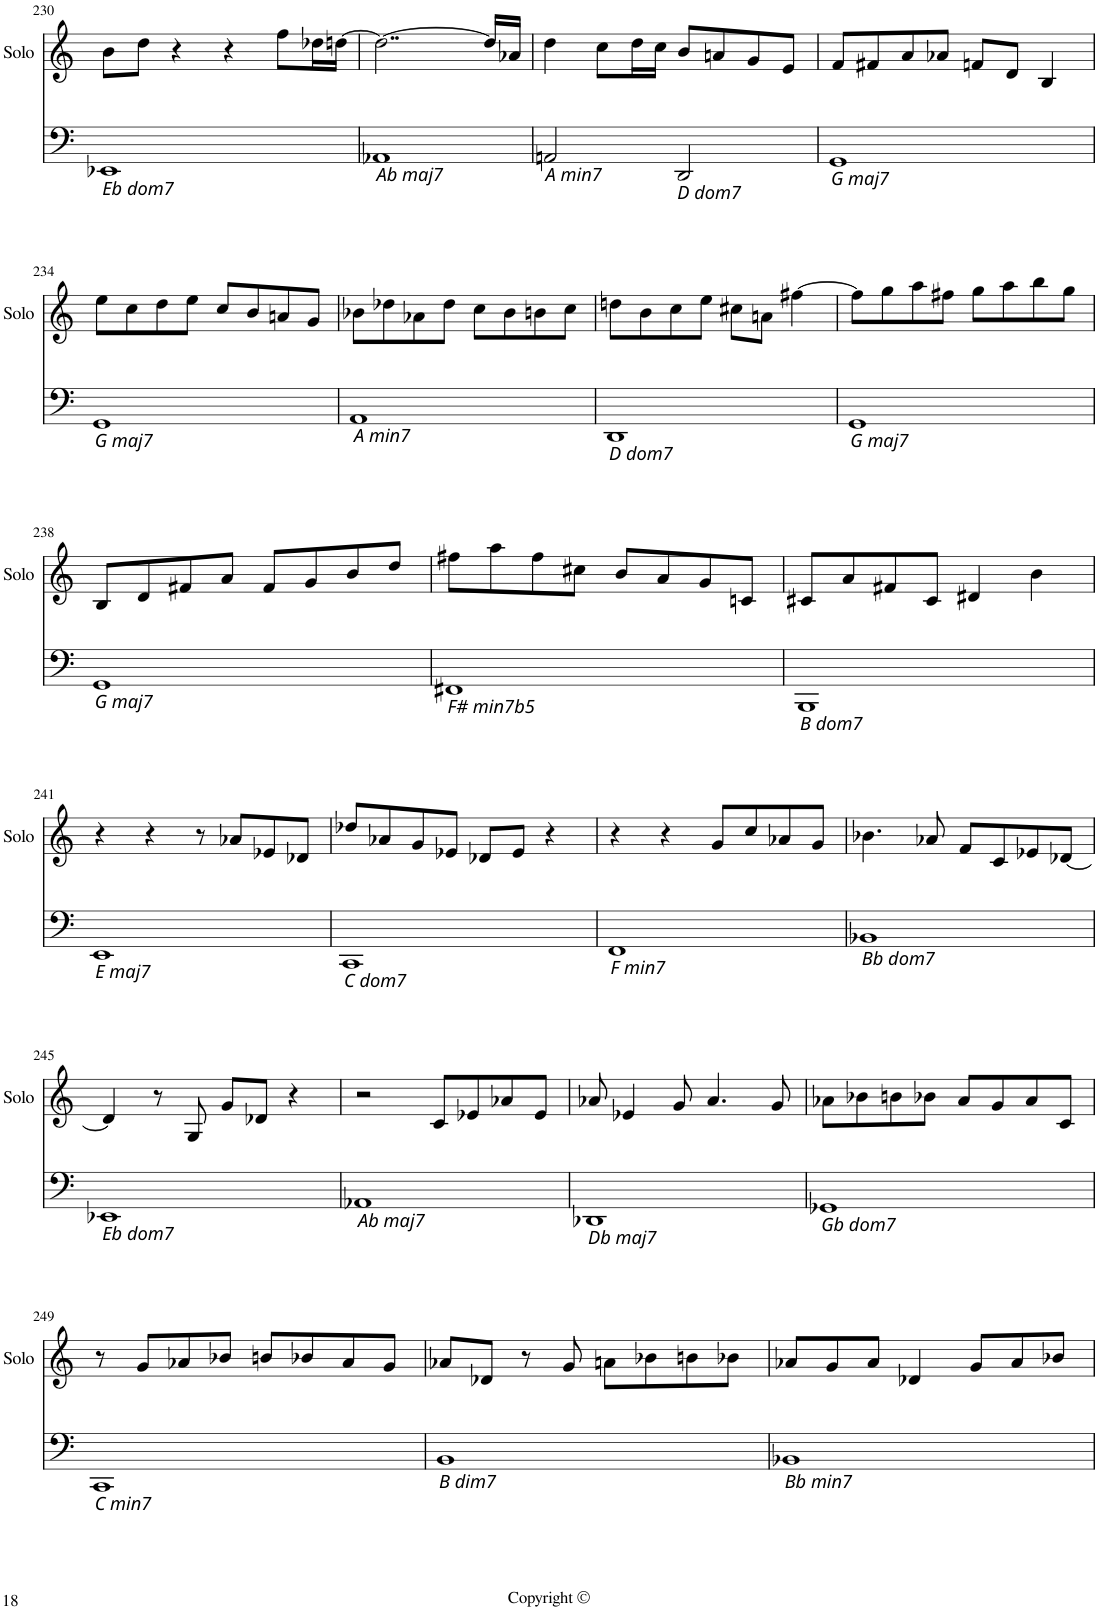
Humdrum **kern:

**kern	**kern
*part2	*part1
*staff2	*staff1
*I"(2)	*I"Solo
*	*I'Solo
!!LO:PB:g=z
*clefF4	*clefG2
*k[]	*k[]
*M4/4	*M4/4
=230	=230
!LO:TX:b:i:t=Eb dom7	!
1EE-X	8b\L
.	8dd\J
.	4r
.	4r
.	8ff\L
.	16dd-X\L
.	[16ddn\JJ
=231	=231
!LO:TX:b:i:t=Ab maj7	!
1AA-X	2..dd\_
.	16dd/LL]
.	16a-X/JJ
=232	=232
!LO:TX:b:i:t=A min7	!
2AAn/	4dd\
.	8cc\L
.	16dd\L
.	16cc\JJ
!LO:TX:b:i:t=D dom7	!
2DD/	8b/L
.	8an/
.	8g/
.	8e/J
=233	=233
!LO:TX:b:i:t=G maj7	!
1GG	8f/L
.	8f#X/
.	8a/
.	8a-X/J
.	8fn/L
.	8d/J
.	4B/
!!LO:LB:g=z
=234	=234
!LO:TX:b:i:t=G maj7	!
1GG	8ee\L
.	8cc\
.	8dd\
.	8ee\J
.	8cc/L
.	8b/
.	8an/
.	8g/J
=235	=235
!LO:TX:b:i:t=A min7	!
1AA	8b-X\L
.	8dd-X\
.	8a-X\
.	8dd-\J
.	8cc\L
.	8b-\
.	8bn\
.	8cc\J
=236	=236
!LO:TX:b:i:t=D dom7	!
1DD	8ddn\L
.	8b\
.	8cc\
.	8ee\J
.	8cc#X\L
.	8an\J
.	[4ff#X\
=237	=237
!LO:TX:b:i:t=G maj7	!
1GG	8ff#\L]
.	8gg\
.	8aa\
.	8ff#X\J
.	8gg\L
.	8aa\
.	8bb\
.	8gg\J
!!LO:LB:g=z
=238	=238
!LO:TX:b:i:t=G maj7	!
1GG	8B/L
.	8d/
.	8f#X/
.	8a/J
.	8f#/L
.	8g/
.	8b/
.	8dd/J
=239	=239
!LO:TX:b:i:t=F# min7b5	!
1FF#X	8ff#X\L
.	8aa\
.	8ff#\
.	8cc#X\J
.	8b/L
.	8a/
.	8g/
.	8cn/J
=240	=240
!LO:TX:b:i:t=B dom7	!
1BBB	8c#X/L
.	8a/
.	8f#X/
.	8c#/J
.	4d#X/
.	4b\
!!LO:LB:g=z
=241	=241
!LO:TX:b:i:t=E maj7	!
1EE	4r
.	4r
.	8r
.	8a-X/L
.	8e-X/
.	8d-X/J
=242	=242
!LO:TX:b:i:t=C dom7	!
1CC	8dd-X/L
.	8a-X/
.	8g/
.	8e-X/J
.	8d-X/L
.	8e-/J
.	4r
=243	=243
!LO:TX:b:i:t=F min7	!
1FF	4r
.	4r
.	8g/L
.	8cc/
.	8a-X/
.	8g/J
=244	=244
!LO:TX:b:i:t=Bb dom7	!
1BB-X	4.b-X\
.	8a-X/
.	8f/L
.	8c/
.	8e-X/
.	[8d-X/J
!!LO:LB:g=z
=245	=245
!LO:TX:b:i:t=Eb dom7	!
1EE-X	4d-/]
.	8r
.	8G/
.	8g/L
.	8d-X/J
.	4r
=246	=246
!LO:TX:b:i:t=Ab maj7	!
1AA-X	2r
.	8c/L
.	8e-X/
.	8a-X/
.	8e-/J
=247	=247
!LO:TX:b:i:t=Db maj7	!
1DD-X	8a-X/
.	4e-X/
.	8g/
.	4.a-/
.	8g/
=248	=248
!LO:TX:b:i:t=Gb dom7	!
1GG-X	8a-X\L
.	8b-X\
.	8bn\
.	8b-X\J
.	8a-/L
.	8g/
.	8a-/
.	8c/J
!!LO:LB:g=z
=249	=249
!LO:TX:b:i:t=C min7	!
1CC	8r
.	8g/L
.	8a-X/
.	8b-X/J
.	8bn/L
.	8b-X/
.	8a-/
.	8g/J
=250	=250
!LO:TX:b:i:t=B dim7	!
1BB	8a-X/L
.	8d-X/J
.	8r
.	8g/
.	8an\L
.	8b-X\
.	8bn\
.	8b-X\J
=251	=251
!LO:TX:b:i:t=Bb min7	!
1BB-X	8a-X/L
.	8g/
.	8a-/J
.	4d-X/
.	8g/L
.	8a-/
.	8b-X/J
=	=
*-	*-
